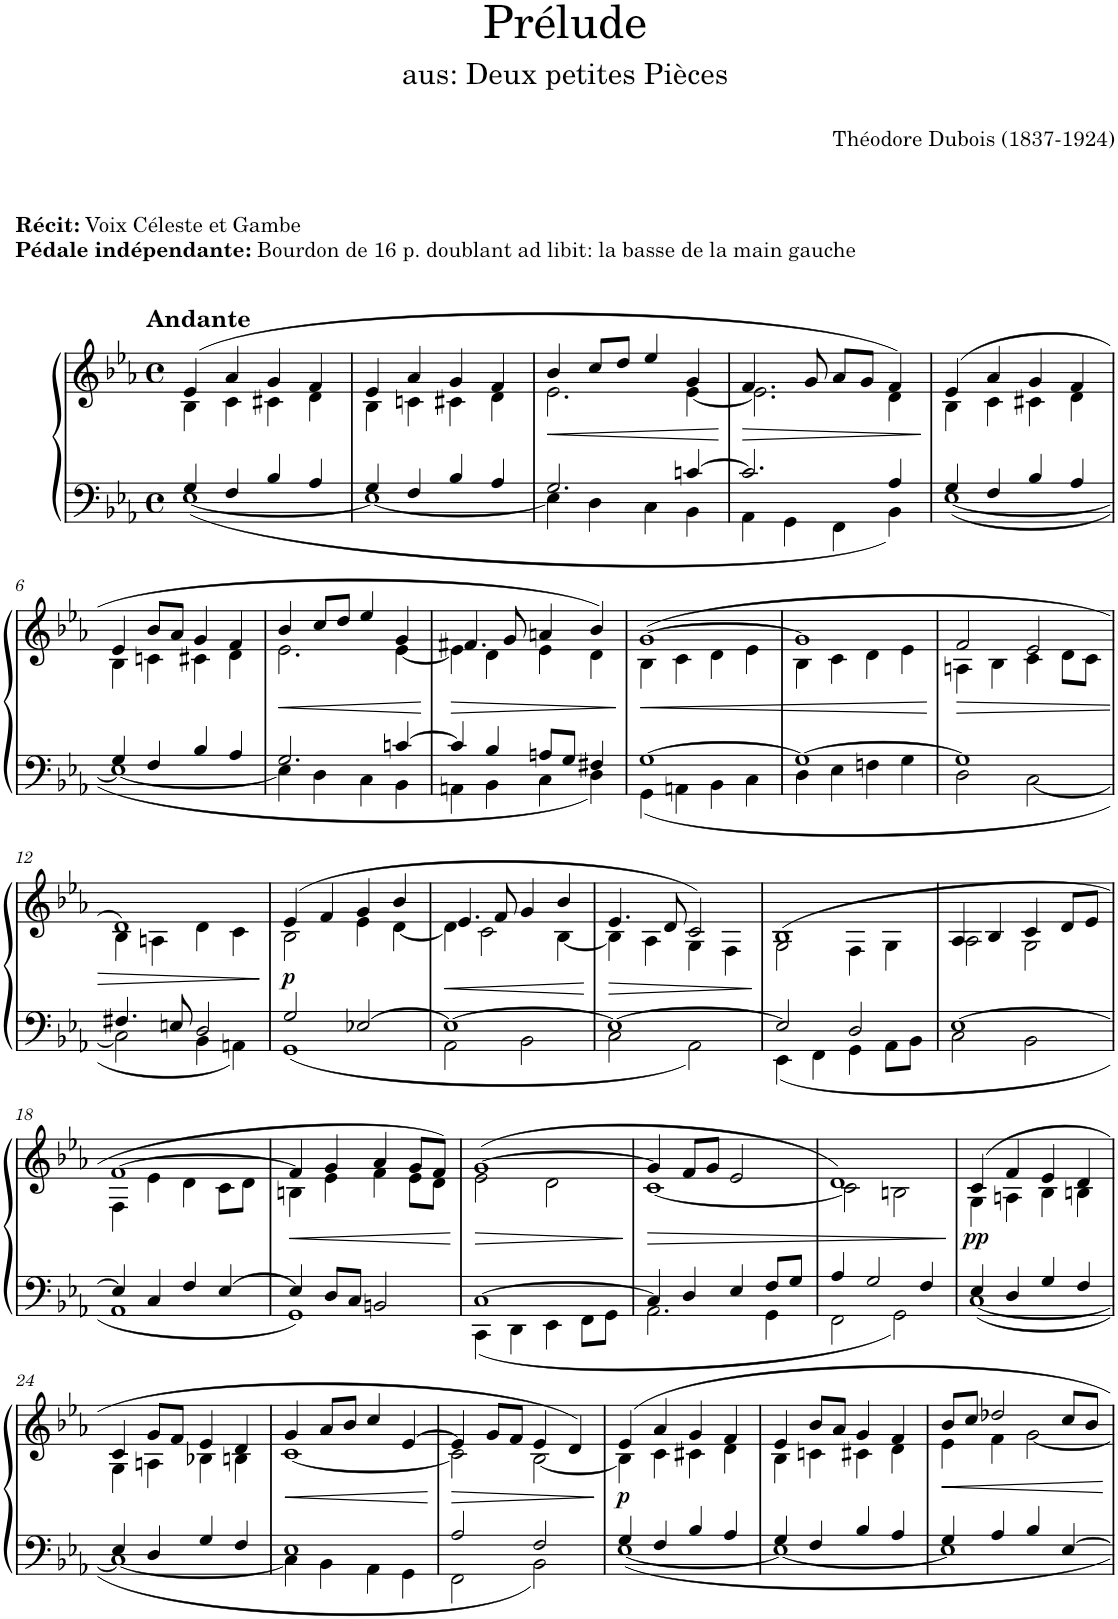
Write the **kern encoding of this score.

**kern	**kern	**dynam
*part1	*part1	*part1
*staff2	*staff1	*staff1/2
*I"Organ	*	*
*I'Org.	*	*
*clefF4	*clefG2	*
*k[b-e-a-]	*k[b-e-a-]	*
*M4/4	*M4/4	*
*met(c)	*met(c)	*
=1	=1	=1
*^	*^	*
!	!	!LO:TX:a:B:t=Andante	!	!
4G/	[1E-	(4e-/	4B-\	.
4F/	.	4a-/	4c\	.
4B-/	.	4g/	4c#X\	.
4A-/	.	4f/	4d\	.
=2	=2	=2	=2	=2
4G/	1E-_	4e-/	4B-\	.
4F/	.	4a-/	4cn\	.
4B-/	.	4g/	4c#X\	.
4A-/	.	4f/	4d\	.
=3	=3	=3	=3	=3
!	!	!	!	!LO:HP:b
2.G/	4E-\]	4b-/	2.e-\	<
.	4D\	8cc/L	.	.
.	.	8dd/J	.	.
.	4C\	4ee-/	.	.
[4cn/	4BB-\	4g/	[4e-\	.
*v	*v	*	*	*
*	*v	*v	*
.	.	[
=4	=4	=4
*^	*	*
!	!	!	!LO:HP:b
*	*	*^	*
2.c/]	4AA-\	4.f/	2.e-\]	>
.	4GG\	.	.	.
.	.	8g/	.	.
.	4FF\	8a-/L	.	.
.	.	8g/J	.	.
4A-/	4BB-\	4f/)	4d\	.
*v	*v	*	*	*
*	*v	*v	*
.	.	]
=5	=5	=5
*^	*^	*
4G/	[1E-	(4e-/	4B-\	.
4F/	.	4a-/	4c\	.
4B-/	.	4g/	4c#X\	.
4A-/	.	4f/	4d\	.
!!LO:LB:g=z	!!
=6	=6	=6	=6	=6
4G/	1E-_	4e-/	4B-\	.
4F/	.	8b-/L	4cn\	.
.	.	8a-/J	.	.
4B-/	.	4g/	4c#X\	.
4A-/	.	4f/	4d\	.
=7	=7	=7	=7	=7
!	!	!	!	!LO:HP:b
2.G/	4E-\]	4b-/	2.e-\	<
.	4D\	8cc/L	.	.
.	.	8dd/J	.	.
.	4C\	4ee-/	.	.
[4cn/	4BB-\	4g/	[4e-\	.
*v	*v	*	*	*
*	*v	*v	*
.	.	[
=8	=8	=8
*^	*	*
!	!	!	!LO:HP:b
*	*	*^	*
4c/]	4AAn\	4.f#X/	4e-\]	>
4B-/	4BB-\	.	4d\	.
.	.	8g/	.	.
8An/L	4C\	4an/	4e-\	.
8G/J	.	.	.	.
4F#X/	4D\	4b-/)	4d\	.
*v	*v	*	*	*
*	*v	*v	*
.	.	]
=9	=9	=9
*^	*	*
!	!	!	!LO:HP:b
*	*	*^	*
[1G	4GG\	([1g	4B-\	<
.	4AAn\	.	4c\	.
.	4BB-\	.	4d\	.
.	4C\	.	4e-\	.
=10	=10	=10	=10	=10
1G_	4D\	1g]	4B-\	.
.	4E-\	.	4c\	.
.	4Fn\	.	4d\	.
.	4G\	.	4e-\	.
*v	*v	*	*	*
*	*v	*v	*
.	.	[
=11	=11	=11
*^	*	*
!	!	!	!LO:HP:b
*	*	*^	*
1G]	2D\	2f/	4An\	>
.	.	.	4B-\	.
.	[2C\	2e-/	4c\	.
.	.	.	8d\L	.
.	.	.	8c\J	.
!!LO:LB:g=z	!!
=12	=12	=12	=12	=12
4.F#X/	2C\]	1d)	4B-\	.
.	.	.	4An\	.
8En/	.	.	.	.
2D/	4BB-\	.	4d\	.
.	4AAn\	.	4c\	.
*v	*v	*	*	*
*	*v	*v	*
.	.	]
=13	=13	=13
*^	*^	*
!	!	!	!	!LO:DY:b
2G/	1GG	(4e-/	2B-\	p
.	.	4f/	.	.
[2E-X/	.	4g/	4e-\	.
.	.	4b-/	[4d\	.
=14	=14	=14	=14	=14
!	!	!	!	!LO:HP:b
1E-_	2AA-\	4.e-/	4d\]	<
.	.	.	2c\	.
.	.	8f/	.	.
.	2BB-\	4g/	.	.
.	.	4b-/	[4B-\	.
*v	*v	*	*	*
*	*v	*v	*
.	.	[
=15	=15	=15
*^	*	*
!	!	!	!LO:HP:b
*	*	*^	*
1E-_	2C\	4.e-/	4B-\]	>
.	.	.	4A-\	.
.	.	8d/	.	.
.	2AA-\	2c/)	4G\	.
.	.	.	4F\	.
*v	*v	*	*	*
*	*v	*v	*
.	.	]
=16	=16	=16
*^	*^	*
2E-/]	4EE-\	(1B-	2G\	.
.	4FF\	.	.	.
2D/	4GG\	.	4F\	.
.	8AA-\L	.	4G\	.
.	8BB-\J	.	.	.
=17	=17	=17	=17	=17
[1E-	2C\	4A-/	2A-\	.
.	.	4B-/	.	.
.	2BB-\	4c/	2G\	.
.	.	8d/L	.	.
.	.	8e-/J	.	.
!!LO:LB:g=z	!!
=18	=18	=18	=18	=18
4E-/]	1AA-	[1f	4F\	.
4C/	.	.	4e-\	.
4F/	.	.	4d\	.
[4E-/	.	.	8c\L	.
.	.	.	8d\J	.
=19	=19	=19	=19	=19
!	!	!	!	!LO:HP:b
4E-/]	1GG	4f/]	4Bn\	<
8D/L	.	4g/	4e-\	.
8C/J	.	.	.	.
2BBn/	.	4a-/	4f\	.
.	.	8g/L	8e-\L	.
.	.	8f/J)	8d\J	.
*v	*v	*	*	*
*	*v	*v	*
.	.	[
=20	=20	=20
*^	*	*
!	!	!	!LO:HP:b
*	*	*^	*
[1C	4CC\	([1g	2e-\	>
.	4DD\	.	.	.
.	4EE-\	.	2d\	.
.	8FF\L	.	.	.
.	8GG\J	.	.	.
*v	*v	*	*	*
*	*v	*v	*
.	.	]
=21	=21	=21
*^	*	*
!	!	!	!LO:HP:b
*	*	*^	*
4C/]	2.AA-\	4g/]	[1c	>
4D/	.	8f/L	.	.
.	.	8g/J	.	.
4E-/	.	2e-/	.	.
8F/L	4GG\	.	.	.
8G/J	.	.	.	.
=22	=22	=22	=22	=22
4A-/	2FF\	1d)	2c\]	.
2G/	.	.	.	.
.	2GG\	.	2Bn\	.
4F/	.	.	.	.
*v	*v	*	*	*
*	*v	*v	*
.	.	]
=23	=23	=23
*^	*^	*
!	!	!	!	!LO:DY:b
4E-/	[1C	(4c/	4G\	pp
4D/	.	4f/	4An\	.
4G/	.	4e-/	4B-\	.
4F/	.	4d/	4Bn\	.
!!LO:LB:g=z	!!
=24	=24	=24	=24	=24
4E-/	1C_	4c/	4G\	.
4D/	.	8g/L	4An\	.
.	.	8f/J	.	.
4G/	.	4e-/	4B-X\	.
4F/	.	4d/	4Bn\	.
=25	=25	=25	=25	=25
!	!	!	!	!LO:HP:b
1E-	4C\]	4g/	[1c	<
.	4BB-\	8a-/L	.	.
.	.	8b-/J	.	.
.	4AA-\	4cc/	.	.
.	4GG\	[4e-/	.	.
*v	*v	*	*	*
*	*v	*v	*
.	.	[
=26	=26	=26
*^	*	*
!	!	!	!LO:HP:b
*	*	*^	*
2A-/	2FF\	4e-/]	2c\]	>
.	.	8g/L	.	.
.	.	8f/J	.	.
2F/	2BB-\	4e-/	[2B-\	.
.	.	4d/)	.	.
*v	*v	*	*	*
*	*v	*v	*
.	.	]
=27	=27	=27
*^	*^	*
!	!	!	!	!LO:DY:b
4G/	[1E-	4e-/	4B-\]	p
4F/	.	4a-/	4c\	.
4B-/	.	4g/	4c#X\	.
4A-/	.	4f/	4d\	.
=28	=28	=28	=28	=28
4G/	1E-_	4e-/	4B-\	.
4F/	.	8b-/L	4cn\	.
.	.	8a-/J	.	.
4B-/	.	4g/	4c#X\	.
4A-/	.	4f/	4d\	.
=29	=29	=29	=29	=29
!	!	!	!	!LO:HP:b
4G/	1E-]	8b-/L	4e-\	<
.	.	8cc/J	.	.
4A-/	.	2dd-X/	4f\	.
4B-/	.	.	[2g\	.
[4E-/	.	8cc/L	.	.
.	.	8b-/J	.	.
*v	*v	*	*	*
*	*v	*v	*
.	.	[
=	=	=
*-	*-	*-
